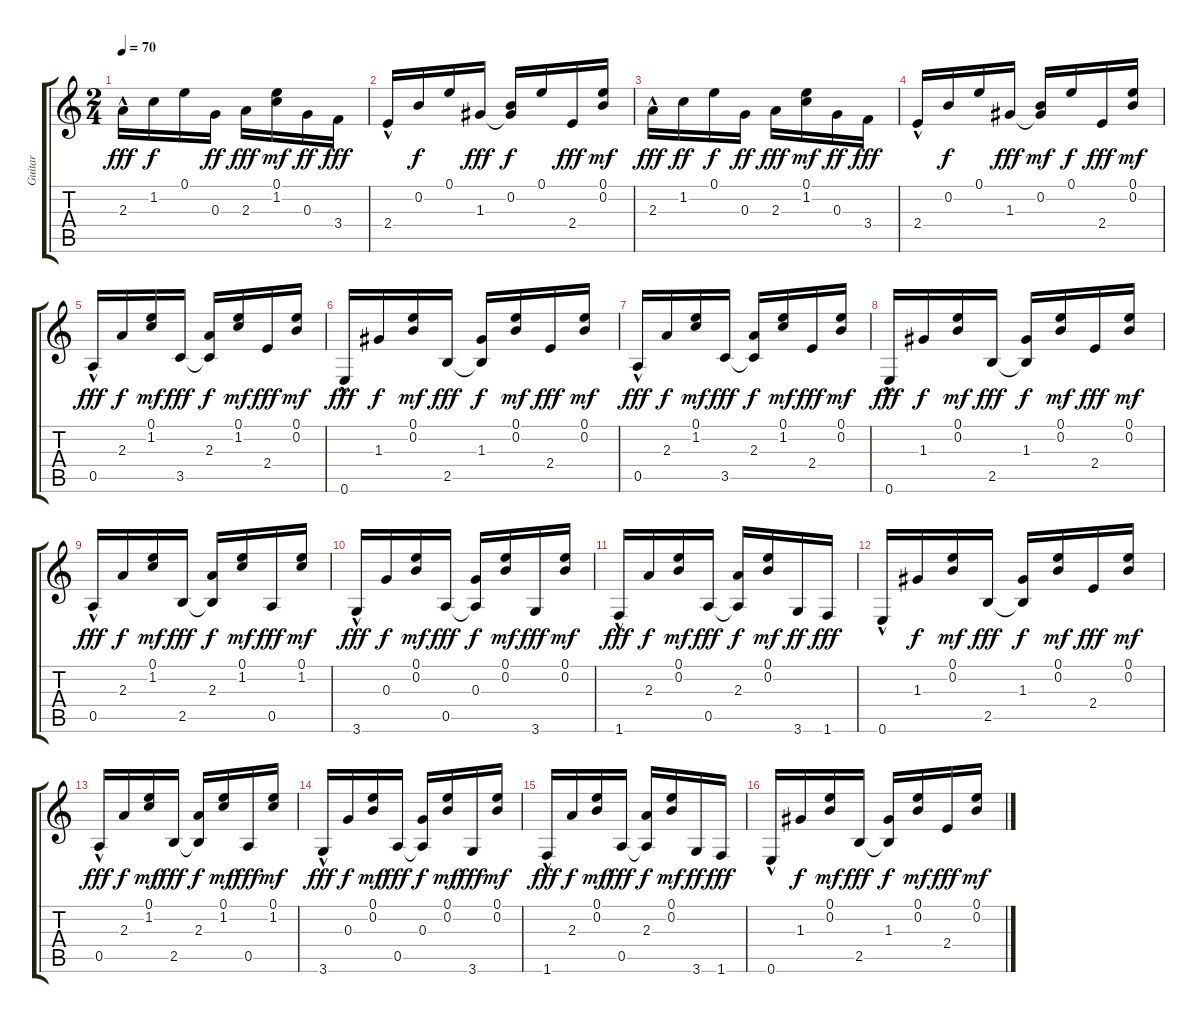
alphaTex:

\track ("Guitar" "Guitar") {instrument acousticguitarnylon}
\staff {score tabs}
\tuning (E4 B3 G3 D3 A2 E2) {hide}
\ts (2 4)
\tempo 70
\clef g2
\ks c
2.3{hac}.16{dy fff instrument acousticguitarnylon} 1.2.16{dy f} 0.1.16 0.3.16{dy ff} 2.3.16{dy fff} (0.1 1.2).16{dy mf} 0.3.16{dy ff} 3.4.16{dy fff} |
2.4{hac}.16 0.2.16{dy f} 0.1.16 1.3.16{dy fff} (0.2 1.3{t}).16{dy f} 0.1.16 2.4.16{dy fff} (0.1 0.2).16{dy mf} |
2.3{hac}.16{dy fff} 1.2.16{dy ff} 0.1.16{dy f} 0.3.16{dy ff} 2.3.16{dy fff} (0.1 1.2).16{dy mf} 0.3.16{dy ff} 3.4.16{dy fff} |
2.4{hac}.16 0.2.16{dy f} 0.1.16 1.3.16{dy fff} (0.2 1.3{t}).16{dy mf} 0.1.16{dy f} 2.4.16{dy fff} (0.1 0.2).16{dy mf} |
0.5{hac}.16{dy fff} 2.3.16{dy f} (0.1 1.2).16{dy mf} 3.5.16{dy fff} (2.3 3.5{t}).16{dy f} (0.1 1.2).16{dy mf} 2.4.16{dy fff} (0.1 0.2).16{dy mf} |
0.6{hac}.16{dy fff} 1.3.16{dy f} (0.1 0.2).16{dy mf} 2.5.16{dy fff} (1.3 2.5{t}).16{dy f} (0.1 0.2).16{dy mf} 2.4.16{dy fff} (0.1 0.2).16{dy mf} |
0.5{hac}.16{dy fff} 2.3.16{dy f} (0.1 1.2).16{dy mf} 3.5.16{dy fff} (2.3 3.5{t}).16{dy f} (0.1 1.2).16{dy mf} 2.4.16{dy fff} (0.1 0.2).16{dy mf} |
0.6{hac}.16{dy fff} 1.3.16{dy f} (0.1 0.2).16{dy mf} 2.5.16{dy fff} (1.3 2.5{t}).16{dy f} (0.1 0.2).16{dy mf} 2.4.16{dy fff} (0.1 0.2).16{dy mf} |
0.5{hac}.16{dy fff} 2.3.16{dy f} (0.1 1.2).16{dy mf} 2.5.16{dy fff} (2.3 2.5{t}).16{dy f} (0.1 1.2).16{dy mf} 0.5.16{dy fff} (0.1 1.2).16{dy mf} |
3.6{hac}.16{dy fff} 0.3.16{dy f} (0.1 0.2).16{dy mf} 0.5.16{dy fff} (0.3 0.5{t}).16{dy f} (0.1 0.2).16{dy mf} 3.6.16{dy fff} (0.1 0.2).16{dy mf} |
1.6{hac}.16{dy fff} 2.3.16{dy f} (0.1 0.2).16{dy mf} 0.5.16{dy fff} (2.3 0.5{t}).16{dy f} (0.1 0.2).16{dy mf} 3.6.16{dy ff} 1.6.16{dy fff} |
0.6{hac}.16 1.3.16{dy f} (0.1 0.2).16{dy mf} 2.5.16{dy fff} (1.3 2.5{t}).16{dy f} (0.1 0.2).16{dy mf} 2.4.16{dy fff} (0.1 0.2).16{dy mf} |
0.5{hac}.16{dy fff} 2.3.16{dy f} (0.1 1.2).16{dy mf} 2.5.16{dy fff} (2.3 2.5{t}).16{dy f} (0.1 1.2).16{dy mf} 0.5.16{dy fff} (0.1 1.2).16{dy mf} |
3.6{hac}.16{dy fff} 0.3.16{dy f} (0.1 0.2).16{dy mf} 0.5.16{dy fff} (0.3 0.5{t}).16{dy f} (0.1 0.2).16{dy mf} 3.6.16{dy fff} (0.1 0.2).16{dy mf} |
1.6{hac}.16{dy fff} 2.3.16{dy f} (0.1 0.2).16{dy mf} 0.5.16{dy fff} (2.3 0.5{t}).16{dy f} (0.1 0.2).16{dy mf} 3.6.16{dy ff} 1.6.16{dy fff} |
0.6{hac}.16 1.3.16{dy f} (0.1 0.2).16{dy mf} 2.5.16{dy fff} (1.3 2.5{t}).16{dy f} (0.1 0.2).16{dy mf} 2.4.16{dy fff} (0.1 0.2).16{dy mf}
